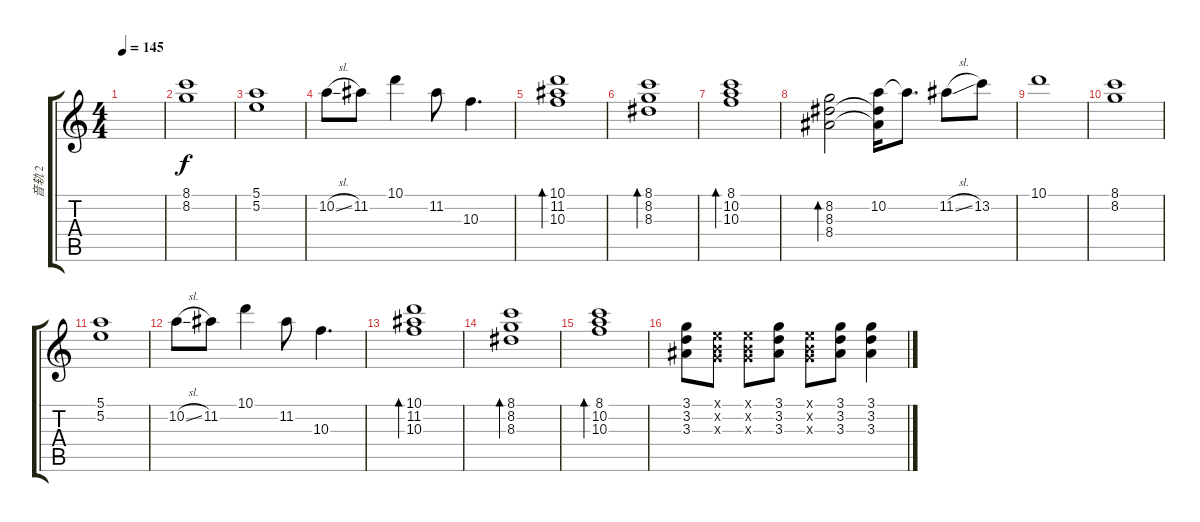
\track ("音轨 2" "音轨 2") {instrument electricguitarmuted}
\staff {score tabs}
\tuning (E4 B3 G3 D3 A2 E2) {hide}
\ts (4 4)
\tempo 145
\clef g2
\ks c
|
(8.1 8.2).1{volume 7} |
(5.1 5.2).1 |
10.2{sl}.8 11.2.8 10.1.4 11.2.8 10.3.4{d} |
(10.1 11.2 10.3).1{bd 480} |
(8.1 8.2 8.3).1{bd 480} |
(8.1 10.2 10.3).1{bd 480} |
(8.2 8.3 8.4).2{bd 480} (10.2 8.3{t} 8.4{t}).16 10.2{t}.8{d} 11.2{sl}.8 13.2.8 |
10.1.1 |
(8.1 8.2).1{volume 7} |
(5.1 5.2).1 |
10.2{sl}.8 11.2.8 10.1.4 11.2.8 10.3.4{d} |
(10.1 11.2 10.3).1{bd 480} |
(8.1 8.2 8.3).1{bd 480} |
(8.1 10.2 10.3).1{bd 480} |
(3.1 3.2 3.3).8 (0.1{x} 0.2{x} 0.3{x}).8 (0.1{x} 0.2{x} 0.3{x}).8 (3.1 3.2 3.3).8 (0.1{x} 0.2{x} 0.3{x}).8 (3.1 3.2 3.3).8 (3.1 3.2 3.3).4
